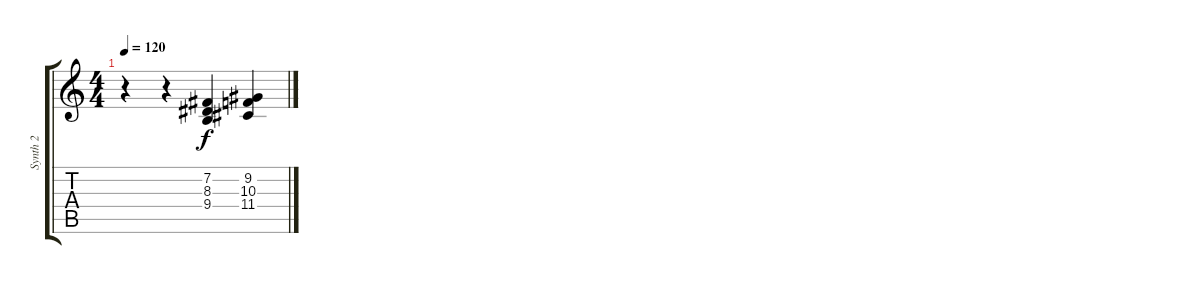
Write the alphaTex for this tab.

\track ("Synth 2" "Synth 2") {instrument synthbrass1}
\staff {score tabs}
\tuning (E4 B3 G3 D3 A2 E2) {hide}
\ts (4 4)
\tempo 120
\clef g2
\ks c
r.4{dy f} r.4 (7.2 8.3 9.4).4 (9.2 10.3 11.4).4
